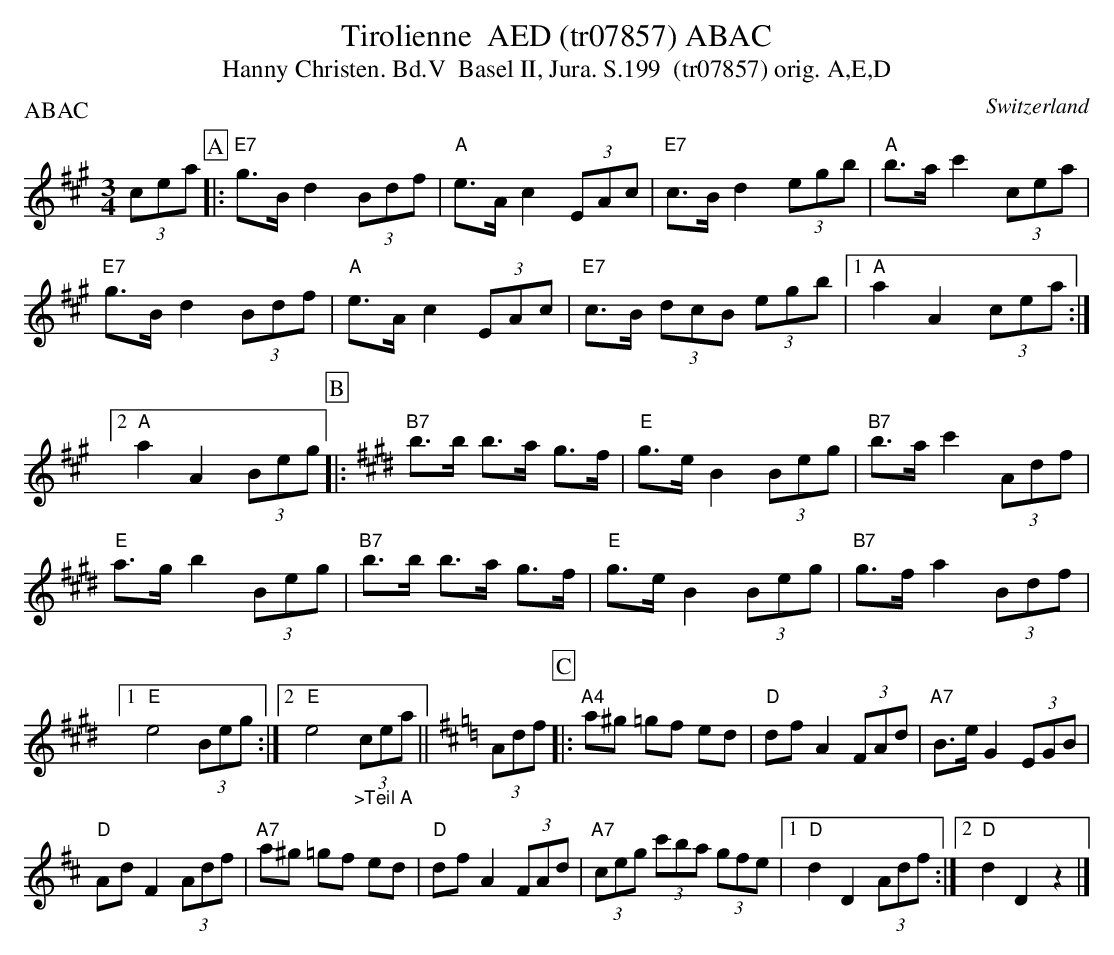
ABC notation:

X:1
T:Tirolienne  AED (tr07857) ABAC
T:Hanny Christen. Bd.V  Basel II, Jura. S.199  (tr07857) orig. A,E,D
P:ABAC
M:3/4
L:1/8
O:Switzerland
K:A major
(3cea [P:A] |: "E7"g>Bd2 (3Bdf | "A"e>Ac2 (3EAc | "E7"c>Bd2 (3egb | "A"b>ac'2 (3cea |
 "E7"g>Bd2 (3Bdf | "A"e>Ac2 (3EAc | \
"E7"c>B (3dcB (3egb |1 "A"a2A2 (3cea :|2
 "A"a2A2 (3Beg [P:B] [K:E]  |: "B7"b>b b>a g>f | "E"g>eB2 (3Beg | "B7"b>ac'2 (3Adf |
 "E"a>gb2 (3Beg | \
"B7"b>b b>a g>f | "E"g>eB2 (3Beg | "B7"g>fa2 (3Bdf |1
"E"e4 (3Beg :|2 "E"e4 "_>Teil A"(3cea || [K:D] (3Adf [P:C] |: "A4"a^g =gf ed | \
"D"df A2 (3FAd | "A7"B>eG2 (3EGB |
"D"AdF2 (3Adf | "A7"a^g =gf ed | "D"dfA2 (3FAd | (3"A7"ceg (3c'ba (3gfe |1 "D"d2D2 (3Adf :|2 "D"d2D2z2 |]
W:
